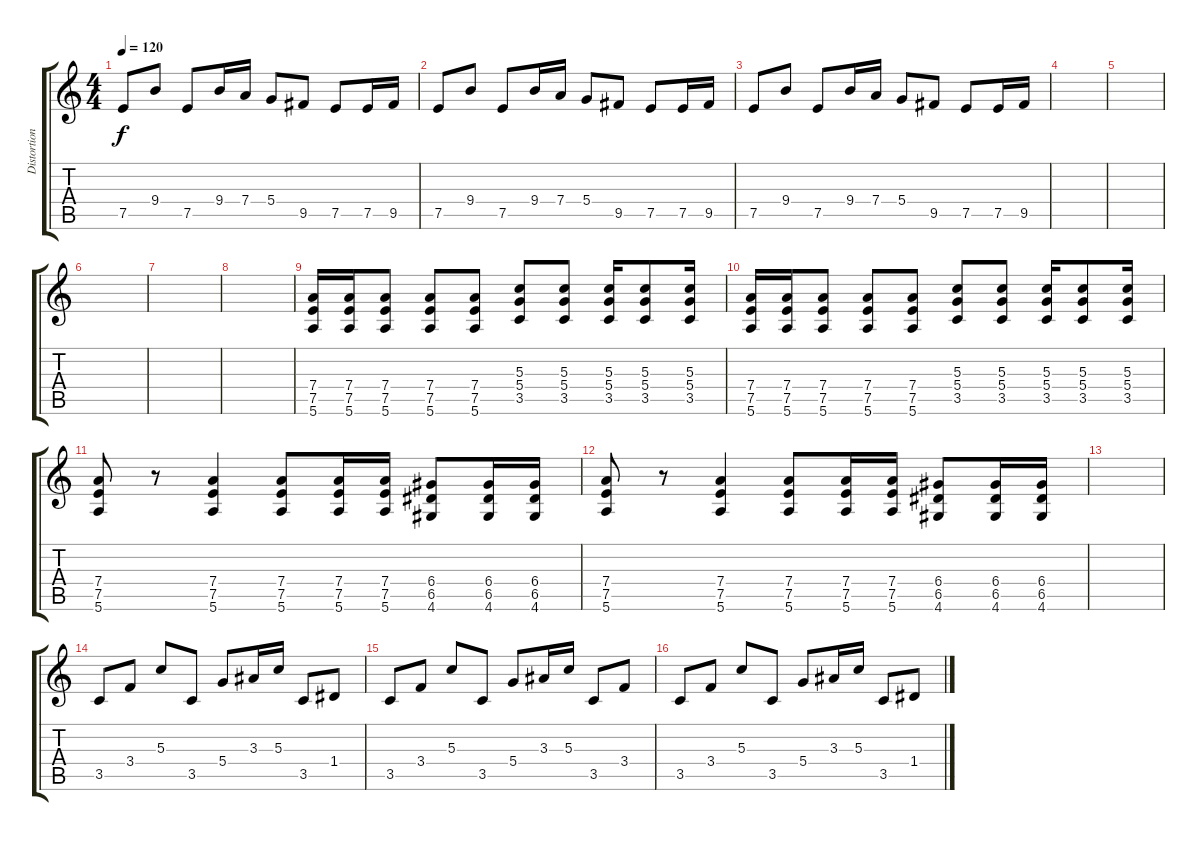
\track ("Distortion Guitar" "Distortion") {instrument distortionguitar}
\staff {score tabs}
\tuning (E4 B3 G3 D3 A2 E2) {hide}
\ts (4 4)
\tempo 120
\clef g2
\ks c
7.5.8{dy f} 9.4.8 7.5.8 9.4.16 7.4.16 5.4.8 9.5.8 7.5.8 7.5.16 9.5.16 |
7.5.8 9.4.8 7.5.8 9.4.16 7.4.16 5.4.8 9.5.8 7.5.8 7.5.16 9.5.16 |
7.5.8 9.4.8 7.5.8 9.4.16 7.4.16 5.4.8 9.5.8 7.5.8 7.5.16 9.5.16 |
|
|
|
|
|
(7.4 7.5 5.6).16 (7.4 7.5 5.6).16 (7.4 7.5 5.6).8 (7.4 7.5 5.6).8 (7.4 7.5 5.6).8 (5.3 5.4 3.5).8 (5.3 5.4 3.5).8 (5.3 5.4 3.5).16 (5.3 5.4 3.5).8 (5.3 5.4 3.5).16 |
(7.4 7.5 5.6).16 (7.4 7.5 5.6).16 (7.4 7.5 5.6).8 (7.4 7.5 5.6).8 (7.4 7.5 5.6).8 (5.3 5.4 3.5).8 (5.3 5.4 3.5).8 (5.3 5.4 3.5).16 (5.3 5.4 3.5).8 (5.3 5.4 3.5).16 |
(7.4 7.5 5.6).8 r.8 (7.4 7.5 5.6).4 (7.4 7.5 5.6).8 (7.4 7.5 5.6).16 (7.4 7.5 5.6).16 (6.4 6.5 4.6).8 (6.4 6.5 4.6).16 (6.4 6.5 4.6).16 |
(7.4 7.5 5.6).8 r.8 (7.4 7.5 5.6).4 (7.4 7.5 5.6).8 (7.4 7.5 5.6).16 (7.4 7.5 5.6).16 (6.4 6.5 4.6).8 (6.4 6.5 4.6).16 (6.4 6.5 4.6).16 |
|
3.5.8 3.4.8 5.3.8 3.5.8 5.4.8 3.3.16 5.3.16 3.5.8 1.4.8 |
3.5.8 3.4.8 5.3.8 3.5.8 5.4.8 3.3.16 5.3.16 3.5.8 3.4.8 |
3.5.8 3.4.8 5.3.8 3.5.8 5.4.8 3.3.16 5.3.16 3.5.8 1.4.8
